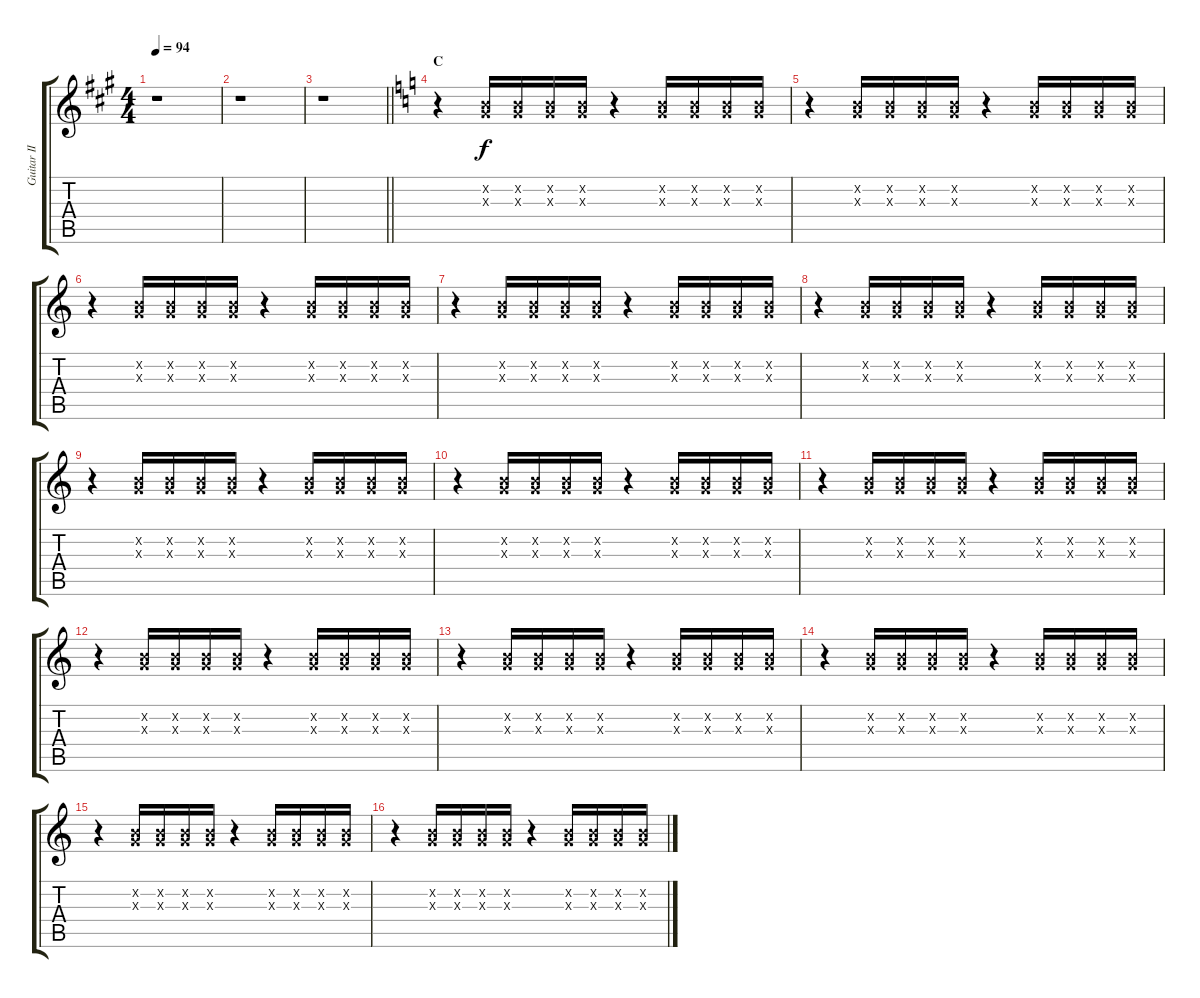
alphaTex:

\track ("Guitar II" "Guitar II") {instrument electricguitarclean}
\staff {score tabs}
\tuning (E4 B3 G3 D3 A2 E2) {hide}
\ts (4 4)
\tempo 94
\clef g2
\ks a
r.1{dy f} |
r.1 |
\barLineRight lightlight
r.1 |
\section ("" "C")
\ks c
r.4 (0.2{x} 0.3{x}).16 (0.2{x} 0.3{x}).16 (0.2{x} 0.3{x}).16 (0.2{x} 0.3{x}).16 r.4 (0.2{x} 0.3{x}).16 (0.2{x} 0.3{x}).16 (0.2{x} 0.3{x}).16 (0.2{x} 0.3{x}).16 |
r.4 (0.2{x} 0.3{x}).16 (0.2{x} 0.3{x}).16 (0.2{x} 0.3{x}).16 (0.2{x} 0.3{x}).16 r.4 (0.2{x} 0.3{x}).16 (0.2{x} 0.3{x}).16 (0.2{x} 0.3{x}).16 (0.2{x} 0.3{x}).16 |
r.4 (0.2{x} 0.3{x}).16 (0.2{x} 0.3{x}).16 (0.2{x} 0.3{x}).16 (0.2{x} 0.3{x}).16 r.4 (0.2{x} 0.3{x}).16 (0.2{x} 0.3{x}).16 (0.2{x} 0.3{x}).16 (0.2{x} 0.3{x}).16 |
r.4 (0.2{x} 0.3{x}).16 (0.2{x} 0.3{x}).16 (0.2{x} 0.3{x}).16 (0.2{x} 0.3{x}).16 r.4 (0.2{x} 0.3{x}).16 (0.2{x} 0.3{x}).16 (0.2{x} 0.3{x}).16 (0.2{x} 0.3{x}).16 |
r.4 (0.2{x} 0.3{x}).16 (0.2{x} 0.3{x}).16 (0.2{x} 0.3{x}).16 (0.2{x} 0.3{x}).16 r.4 (0.2{x} 0.3{x}).16 (0.2{x} 0.3{x}).16 (0.2{x} 0.3{x}).16 (0.2{x} 0.3{x}).16 |
r.4 (0.2{x} 0.3{x}).16 (0.2{x} 0.3{x}).16 (0.2{x} 0.3{x}).16 (0.2{x} 0.3{x}).16 r.4 (0.2{x} 0.3{x}).16 (0.2{x} 0.3{x}).16 (0.2{x} 0.3{x}).16 (0.2{x} 0.3{x}).16 |
r.4 (0.2{x} 0.3{x}).16 (0.2{x} 0.3{x}).16 (0.2{x} 0.3{x}).16 (0.2{x} 0.3{x}).16 r.4 (0.2{x} 0.3{x}).16 (0.2{x} 0.3{x}).16 (0.2{x} 0.3{x}).16 (0.2{x} 0.3{x}).16 |
r.4 (0.2{x} 0.3{x}).16 (0.2{x} 0.3{x}).16 (0.2{x} 0.3{x}).16 (0.2{x} 0.3{x}).16 r.4 (0.2{x} 0.3{x}).16 (0.2{x} 0.3{x}).16 (0.2{x} 0.3{x}).16 (0.2{x} 0.3{x}).16 |
r.4 (0.2{x} 0.3{x}).16 (0.2{x} 0.3{x}).16 (0.2{x} 0.3{x}).16 (0.2{x} 0.3{x}).16 r.4 (0.2{x} 0.3{x}).16 (0.2{x} 0.3{x}).16 (0.2{x} 0.3{x}).16 (0.2{x} 0.3{x}).16 |
r.4 (0.2{x} 0.3{x}).16 (0.2{x} 0.3{x}).16 (0.2{x} 0.3{x}).16 (0.2{x} 0.3{x}).16 r.4 (0.2{x} 0.3{x}).16 (0.2{x} 0.3{x}).16 (0.2{x} 0.3{x}).16 (0.2{x} 0.3{x}).16 |
r.4 (0.2{x} 0.3{x}).16 (0.2{x} 0.3{x}).16 (0.2{x} 0.3{x}).16 (0.2{x} 0.3{x}).16 r.4 (0.2{x} 0.3{x}).16 (0.2{x} 0.3{x}).16 (0.2{x} 0.3{x}).16 (0.2{x} 0.3{x}).16 |
r.4 (0.2{x} 0.3{x}).16 (0.2{x} 0.3{x}).16 (0.2{x} 0.3{x}).16 (0.2{x} 0.3{x}).16 r.4 (0.2{x} 0.3{x}).16 (0.2{x} 0.3{x}).16 (0.2{x} 0.3{x}).16 (0.2{x} 0.3{x}).16 |
r.4 (0.2{x} 0.3{x}).16 (0.2{x} 0.3{x}).16 (0.2{x} 0.3{x}).16 (0.2{x} 0.3{x}).16 r.4 (0.2{x} 0.3{x}).16 (0.2{x} 0.3{x}).16 (0.2{x} 0.3{x}).16 (0.2{x} 0.3{x}).16
